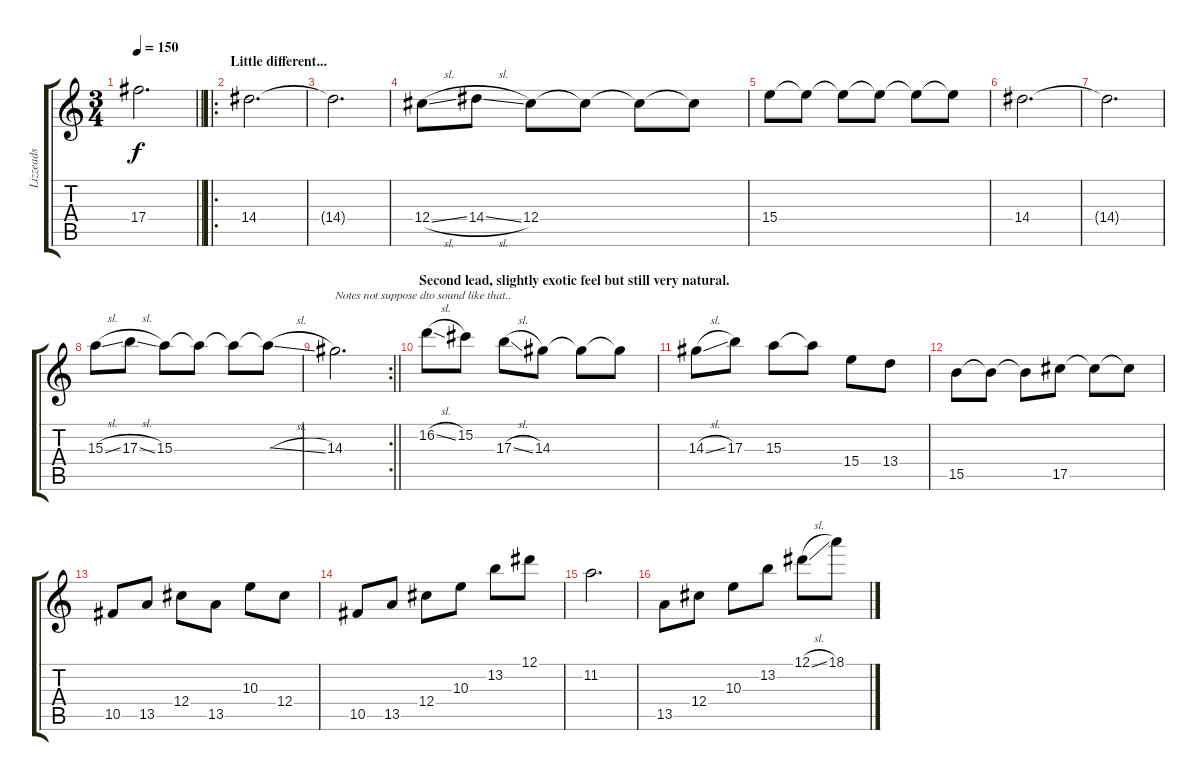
\track ("Lizzeads" "Lizzeads") {instrument overdrivenguitar}
\staff {score tabs}
\tuning (Eb4 Bb3 Gb3 Db3 Ab2 Eb2) {hide}
\ts (3 4)
\tempo 150
\clef g2
\barLineRight lightlight
\ks c
17.4{t}.2{d dy f} |
\ro
\section ("" "Little different...")
14.4.2{d} |
14.4{t}.2{d} |
12.4{sl}.8 14.4{sl}.8 12.4.8 12.4{t}.8 12.4{t}.8 12.4{t}.8 |
15.4.8 15.4{t}.8 15.4{t}.8 15.4{t}.8 15.4{t}.8 15.4{t}.8 |
14.4.2{d} |
14.4{t}.2{d} |
15.3{sl}.8 17.3{sl}.8 15.3.8 15.3{t}.8 15.3{t}.8 15.3{sl t}.8 |
\rc 2
\barLineRight lightlight
14.3.2{d txt "Notes not suppose dto sound like that.."} |
\section ("" "Second lead, slightly exotic feel but still very natural.")
16.2{sl}.8 15.2.8 17.3{sl}.8 14.3.8 14.3{t}.8 14.3{t}.8 |
14.3{sl}.8 17.3.8 15.3.8 15.3{t}.8 15.4.8 13.4.8 |
15.5.8 15.5{t}.8 15.5{t}.8 17.5.8 17.5{t}.8 17.5{t}.8 |
10.5.8 13.5.8 12.4.8 13.5.8 10.3.8 12.4.8 |
10.5.8 13.5.8 12.4.8 10.3.8 13.2.8 12.1.8 |
11.2.2{d} |
13.5.8 12.4.8 10.3.8 13.2.8 12.1{sl}.8 18.1.8
